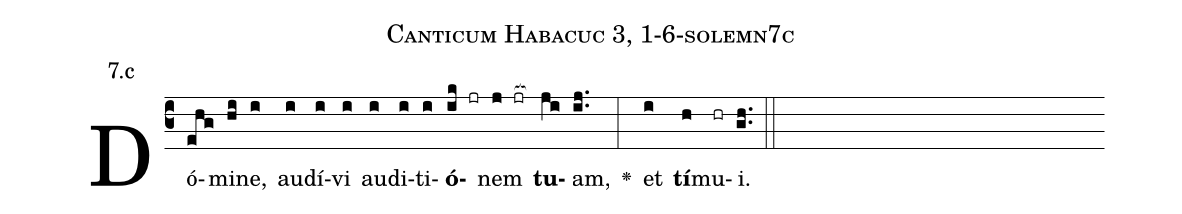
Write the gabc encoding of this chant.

name: Canticum Habacuc 3, 1-6-solemn7c;
annotation: 7.c;
%%
(c3)Dó(ehg)mi(hi)ne,(i) au(i)dí(i)vi(i) au(i)di(i)ti(i)<b>ó</b>(ik jr)nem(j jr[ocb:1{]) <b>tu</b>(ji[ocb:0}])am,(ij..) <v>\greheightstar</v>(:) et(i) <b>tí</b>(h)mu(hr)i.(gh..) (::)


%E(i) u(i) o(j) u(i) a(h) e.(gh..) (::)
